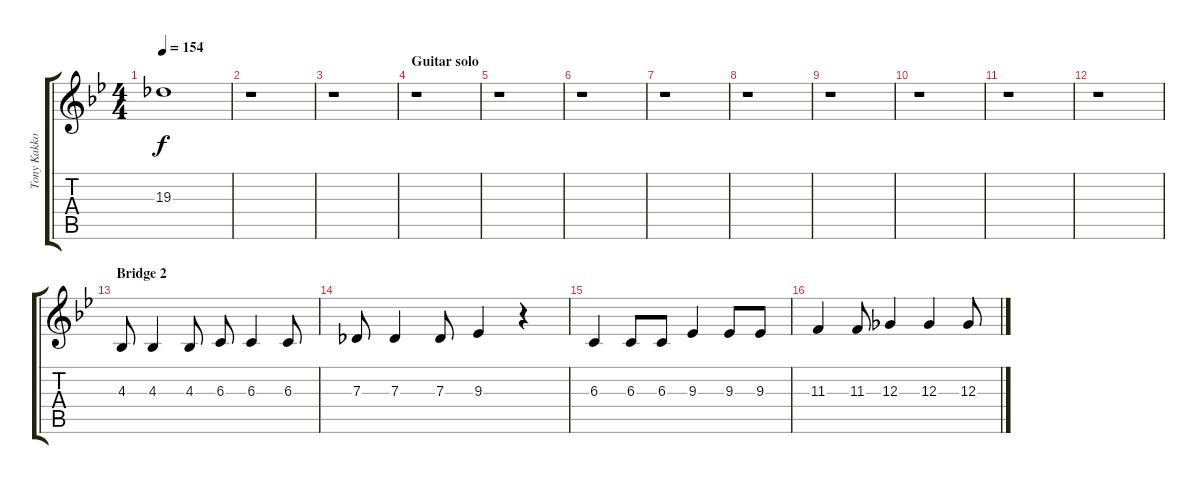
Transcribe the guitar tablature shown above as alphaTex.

\track ("Tony Kakko" "Tony Kakko") {instrument violin}
\staff {score tabs}
\tuning (Eb4 Bb3 Gb3 Db3 Ab2 Eb2) {hide}
\ts (4 4)
\tempo 154
\clef g2
\ks gminor
19.3.1{dy f} |
r.1 |
r.1 |
\section ("" "Guitar solo")
r.1 |
r.1 |
r.1 |
r.1 |
r.1 |
r.1 |
r.1 |
r.1 |
r.1 |
\section ("" "Bridge 2")
4.3.8 4.3.4 4.3.8 6.3.8 6.3.4 6.3.8 |
7.3.8 7.3.4 7.3.8 9.3.4 r.4 |
6.3.4 6.3.8 6.3.8 9.3.4 9.3.8 9.3.8 |
11.3.4 11.3.8 12.3.4 12.3.4 12.3.8
